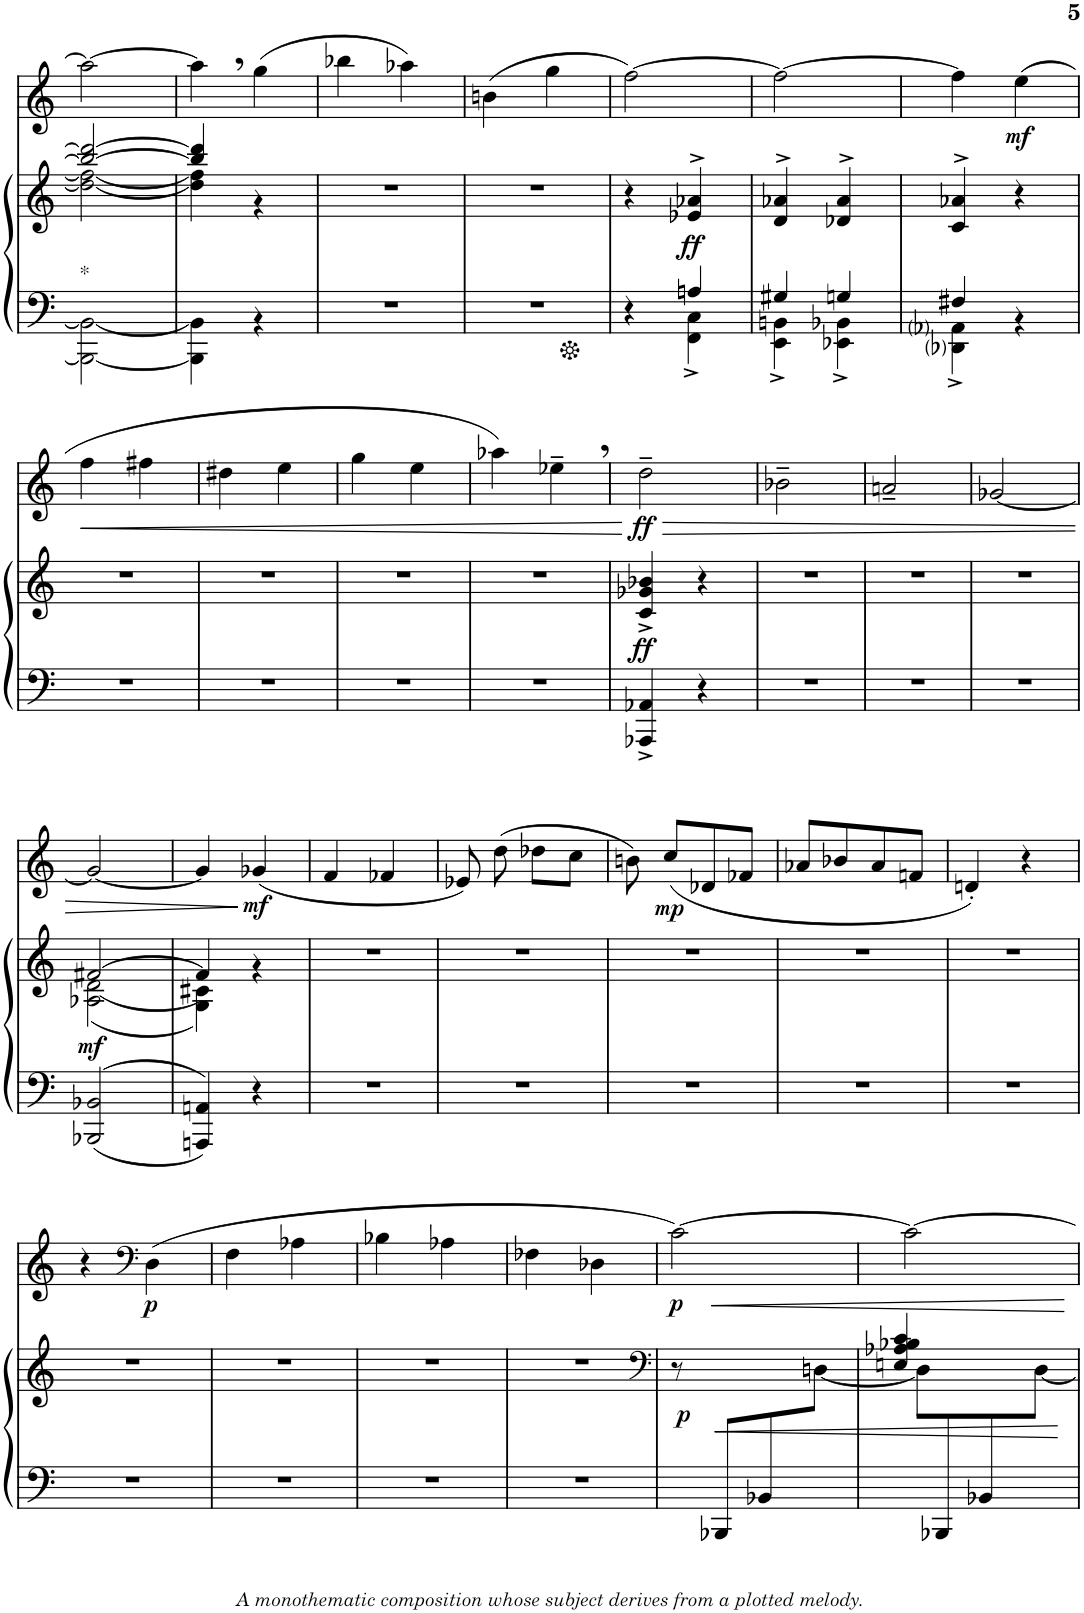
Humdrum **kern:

**kern	**kern	**dynam	**kern	**dynam
*part2	*part2	*part2	*part1	*part1
*staff3	*staff2	*staff2/3	*staff1	*staff1
*I"Piano	*	*	*I"Vox	*
*I'Pno	*	*	*	*
!!LO:PB:g=z
*clefF4	*clefG2	*	*clefG2	*
*k[]	*k[]	*	*k[]	*
*M2/4	*M2/4	*	*M2/4	*
=93	=93	=93	=93	=93
*^	*^	*	*	*
!LO:TX:a:t=*	!	!	!	!	!	!
2ryy	2BBB-\_ 2BB-\_	2dd\_ 2ff\_	2bb/_ 2ddd/_	.	2aa-\_	.
=94	=94	=94	=94	=94	=94	=94
2ryy	4BBB-\] 4BB-\]	4dd\] 4ff\]	4bb/] 4ddd/]	.	4aa-,\]	.
.	4r	4ryy	4r	.	(4gg\	.
*v	*v	*	*	*	*	*
*	*v	*v	*	*	*
=95	=95	=95	=95	=95
2r	2r	.	4bb-X\	.
.	.	.	4aa-X\)	.
=96	=96	=96	=96	=96
2r	2r	.	(4bn\	.
.	.	.	4gg\	.
=97	=97	=97	=97	=97
*^	*	*	*	*
4r	4ryy	4r	.	[2ff\)	.
!	!	!	!LO:DY:b	!	!
4An/	4FF\^ 4C\^	4e-X/^> 4a-X/^>	ff	.	.
=98	=98	=98	=98	=98	=98
4G#X/	4EE\^ 4BBn\^	4d/^> 4a-X/^>	.	2ff\_	.
4Gn/	4EE-X\^ 4BB-X\^	4d-X/^> 4a-/^>	.	.	.
=99	=99	=99	=99	=99	=99
4F#X/	4DD-i\^ 4AA-i\^	4c/^> 4a-X/^>	.	4ff\]	.
!	!	!	!	!	!LO:DY:b
4ryy	4r	4r	.	(4ee\	mf
!!LO:LB:g=z
=100	=100	=100	=100	=100	=100
!	!	!	!	!	!LO:HP:b
*v	*v	*	*	*	*
2r	2r	.	4ff\	<
.	.	.	4ff#X\	.
=101	=101	=101	=101	=101
2r	2r	.	4dd#X\	.
.	.	.	4ee\	.
=102	=102	=102	=102	=102
2r	2r	.	4gg\	.
.	.	.	4ee\	.
=103	=103	=103	=103	=103
2r	2r	.	4aa-X\)	.
.	.	.	4ee-X~,\	.
.	.	.	.	[
=104	=104	=104	=104	=104
!	!	!LO:DY:b	!	!LO:HP:b
!	!	!	!	!LO:DY:n=1:b
4AAA-X/^ 4AA-X/^	4c/^ 4g-X/^ 4b-X/^	ff	2dd~\	> ff
4r	4r	.	.	.
=105	=105	=105	=105	=105
2r	2r	.	2b-X~\	.
=106	=106	=106	=106	=106
2r	2r	.	2an~/	.
=107	=107	=107	=107	=107
2r	2r	.	[2g-X/	.
!!LO:LB:g=z
=108	=108	=108	=108	=108
*	*^	*	*	*
!	!	!	!LO:DY:b	!	!
2BBB-X/ 2BB-X/	[2f#X/	((2A-X\ 2d\	mf	2g-/_	.
=109	=109	=109	=109	=109	=109
4AAAn/ 4AAn/	4f#/]	4G\ 4c#X\))	.	4g-/]	.
!	!	!	!	!	!LO:DY:n=1:b
4r	4ryy	4r	.	(<4g-X/	] mf
*	*v	*v	*	*	*
=110	=110	=110	=110	=110
2r	2r	.	4f/	.
.	.	.	4f-X/	.
=111	=111	=111	=111	=111
2r	2r	.	8e-X/)	.
.	.	.	(8dd\	.
.	.	.	8dd-X\L	.
.	.	.	8cc\J	.
=112	=112	=112	=112	=112
2r	2r	.	8bn\)	.
!	!	!	!	!LO:DY:b
.	.	.	(<8cc/L	mp
.	.	.	8d-X/	.
.	.	.	8f-X/J	.
=113	=113	=113	=113	=113
2r	2r	.	8a-X/L	.
.	.	.	8b-X/	.
.	.	.	8a-/	.
.	.	.	8fn/J	.
=114	=114	=114	=114	=114
2r	2r	.	4dn'/)	.
.	.	.	4r	.
!!LO:LB:g=z
=115	=115	=115	=115	=115
2r	2r	.	4r	.
*	*	*	*clefF4	*
!	!	!	!	!LO:DY:b
.	.	.	(4D\	p
=116	=116	=116	=116	=116
2r	2r	.	4F\	.
.	.	.	4A-X\	.
=117	=117	=117	=117	=117
2r	2r	.	4B-X\	.
.	.	.	4A-X\	.
=118	=118	=118	=118	=118
2r	2r	.	4F-X\	.
.	.	.	4D-X\	.
=119	=119	=119	=119	=119
*	*clefF4	*	*	*
*^	*^	*	*	*
!	!	!	!	!	!	!LO:DY:b
8ryy	2ryy	8r	4ryy	.	[2c\)	p
!	!	!	!	!LO:DY:b	!	!
8BBB-X/L	.	4ryy	.	p	.	.
8BB-X/	.	.	4ryy	.	.	.
8ryy	.	[8Dn\J	.	.	.	.
=120	=120	=120	=120	=120	=120	=120
8ryy	2ryy	8D\L]	4En/ 4A-X/ 4B-X/ 4c/	.	2c\_	.
8BBB-X/	.	4ryy	.	.	.	.
8BB-X/	.	.	4ryy	.	.	.
8ryy	.	[8D\J	.	.	.	.
*v	*v	*	*	*	*	*
*	*v	*v	*	*	*
=	=	=	=	=
*-	*-	*-	*-	*-
